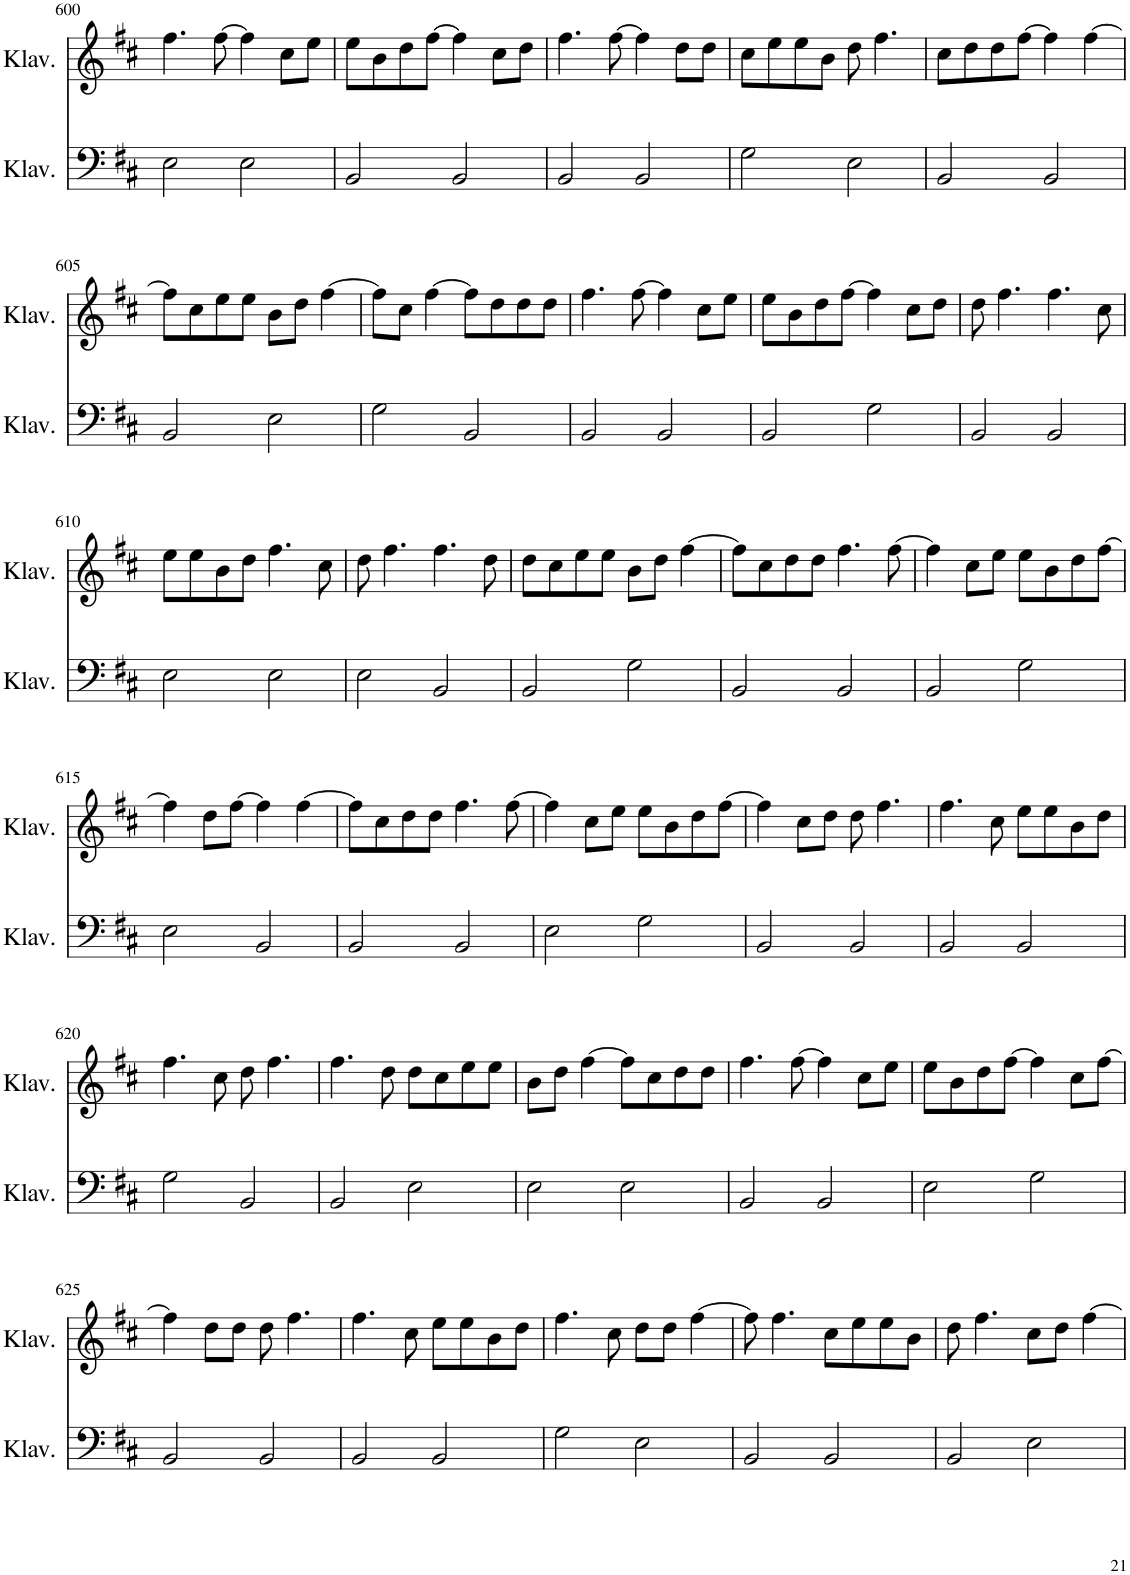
**kern	**kern
*part2	*part1
*staff2	*staff1
*I"Klavier	*I"Klavier
*I'Klav.	*I'Klav.
!!LO:PB:g=z
*clefF4	*clefG2
*k[f#c#]	*k[f#c#]
*M4/4	*M4/4
=600	=600
2E\	4.ff#\
.	[8ff#\
2E\	4ff#\]
.	8cc#\L
.	8ee\J
=601	=601
2BB/	8ee\L
.	8b\
.	8dd\
.	[8ff#\J
2BB/	4ff#\]
.	8cc#\L
.	8dd\J
=602	=602
2BB/	4.ff#\
.	[8ff#\
2BB/	4ff#\]
.	8dd\L
.	8dd\J
=603	=603
2G\	8cc#\L
.	8ee\
.	8ee\
.	8b\J
2E\	8dd\
.	4.ff#\
=604	=604
2BB/	8cc#\L
.	8dd\
.	8dd\
.	[8ff#\J
2BB/	4ff#\]
.	[4ff#\
!!LO:LB:g=z
=605	=605
2BB/	8ff#\L]
.	8cc#\
.	8ee\
.	8ee\J
2E\	8b\L
.	8dd\J
.	[4ff#\
=606	=606
2G\	8ff#\L]
.	8cc#\J
.	[4ff#\
2BB/	8ff#\L]
.	8dd\
.	8dd\
.	8dd\J
=607	=607
2BB/	4.ff#\
.	[8ff#\
2BB/	4ff#\]
.	8cc#\L
.	8ee\J
=608	=608
2BB/	8ee\L
.	8b\
.	8dd\
.	[8ff#\J
2G\	4ff#\]
.	8cc#\L
.	8dd\J
=609	=609
2BB/	8dd\
.	4.ff#\
2BB/	4.ff#\
.	8cc#\
!!LO:LB:g=z
=610	=610
2E\	8ee\L
.	8ee\
.	8b\
.	8dd\J
2E\	4.ff#\
.	8cc#\
=611	=611
2E\	8dd\
.	4.ff#\
2BB/	4.ff#\
.	8dd\
=612	=612
2BB/	8dd\L
.	8cc#\
.	8ee\
.	8ee\J
2G\	8b\L
.	8dd\J
.	[4ff#\
=613	=613
2BB/	8ff#\L]
.	8cc#\
.	8dd\
.	8dd\J
2BB/	4.ff#\
.	[8ff#\
=614	=614
2BB/	4ff#\]
.	8cc#\L
.	8ee\J
2G\	8ee\L
.	8b\
.	8dd\
.	[8ff#\J
!!LO:LB:g=z
=615	=615
2E\	4ff#\]
.	8dd\L
.	[8ff#\J
2BB/	4ff#\]
.	[4ff#\
=616	=616
2BB/	8ff#\L]
.	8cc#\
.	8dd\
.	8dd\J
2BB/	4.ff#\
.	[8ff#\
=617	=617
2E\	4ff#\]
.	8cc#\L
.	8ee\J
2G\	8ee\L
.	8b\
.	8dd\
.	[8ff#\J
=618	=618
2BB/	4ff#\]
.	8cc#\L
.	8dd\J
2BB/	8dd\
.	4.ff#\
=619	=619
2BB/	4.ff#\
.	8cc#\
2BB/	8ee\L
.	8ee\
.	8b\
.	8dd\J
!!LO:LB:g=z
=620	=620
2G\	4.ff#\
.	8cc#\
2BB/	8dd\
.	4.ff#\
=621	=621
2BB/	4.ff#\
.	8dd\
2E\	8dd\L
.	8cc#\
.	8ee\
.	8ee\J
=622	=622
2E\	8b\L
.	8dd\J
.	[4ff#\
2E\	8ff#\L]
.	8cc#\
.	8dd\
.	8dd\J
=623	=623
2BB/	4.ff#\
.	[8ff#\
2BB/	4ff#\]
.	8cc#\L
.	8ee\J
=624	=624
2E\	8ee\L
.	8b\
.	8dd\
.	[8ff#\J
2G\	4ff#\]
.	8cc#\L
.	[8ff#\J
!!LO:LB:g=z
=625	=625
2BB/	4ff#\]
.	8dd\L
.	8dd\J
2BB/	8dd\
.	4.ff#\
=626	=626
2BB/	4.ff#\
.	8cc#\
2BB/	8ee\L
.	8ee\
.	8b\
.	8dd\J
=627	=627
2G\	4.ff#\
.	8cc#\
2E\	8dd\L
.	8dd\J
.	[4ff#\
=628	=628
2BB/	8ff#\]
.	4.ff#\
2BB/	8cc#\L
.	8ee\
.	8ee\
.	8b\J
=629	=629
2BB/	8dd\
.	4.ff#\
2E\	8cc#\L
.	8dd\J
.	[4ff#\
=	=
*-	*-
